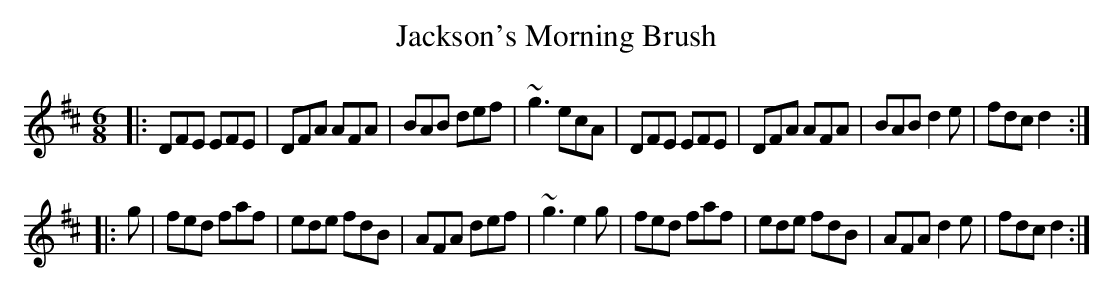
X:1
T: Jackson's Morning Brush
M: 6/8
L: 1/8
K: D
|: DFE EFE | DFA AFA | BAB def | ~g3 ecA \
|  DFE EFE | DFA AFA | BAB d2e | fdc d2 :|
|: g \
|  fed faf | ede fdB | AFA def | ~g3 e2g \
|  fed faf | ede fdB | AFA d2e | fdc d2 :|
